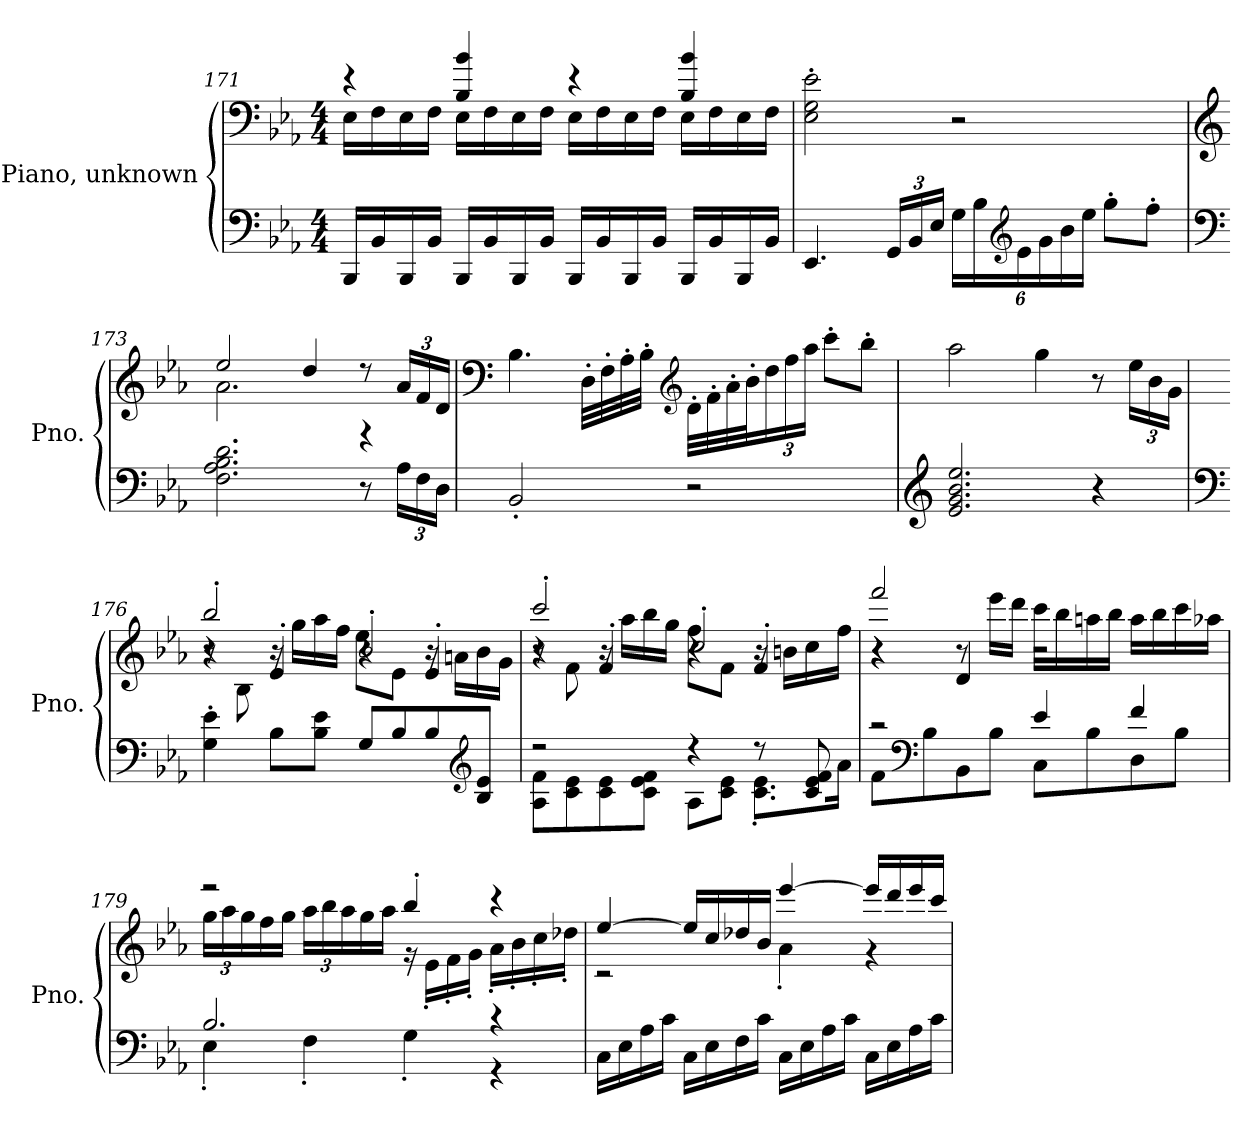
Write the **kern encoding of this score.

**kern	**kern
*part1	*part1
*staff2	*staff1
*I"Piano, unknown	*
*I'Pno.	*
*clefF4	*clefF4
*k[b-e-a-]	*k[b-e-a-]
*M4/4	*M4/4
=171	=171
*	*^
16BBB-/LL	4r	16E-\LL
16BB-/	.	16F\
16BBB-/	.	16E-\
16BB-/JJ	.	16F\JJ
16BBB-/LL	4B-/ 4b-/	16E-\LL
16BB-/	.	16F\
16BBB-/	.	16E-\
16BB-/JJ	.	16F\JJ
16BBB-/LL	4r	16E-\LL
16BB-/	.	16F\
16BBB-/	.	16E-\
16BB-/JJ	.	16F\JJ
16BBB-/LL	4B-/ 4b-/	16E-\LL
16BB-/	.	16F\
16BBB-/	.	16E-\
16BB-/JJ	.	16F\JJ
*	*v	*v
!!LO:LB:g=z
=172	=172
4.EE-/	2E-\' 2G\' 2e-\'
*Xbrackettup	*
24GG/LL	.
24BB-/	.
24E-/JJ	.
24G\LL	2r
24B-\	.
*clefG2	*
24e-\	.
24g\	.
24b-\	.
24ee-\JJ	.
8gg'\L	.
8ff'\J	.
=173	=173
*clefF4	*clefG2
*	*^
2.F\ 2.A-\ 2.B-\ 2.d\	2ee-/	2.a-\
.	4dd/	.
8r	8r	4r
*	*Xbrackettup	*
24A-\LL	24a-/LL	.
24F\	24f/	.
24D\JJ	24d/JJ	.
*	*v	*v
=174	=174
*	*clefF4
2BB-'/	4.B-\
.	32D'\LLL
.	32F'\
.	32A-'\
.	32B-'\JJJ
*	*clefG2
2r	32d'\LLL
.	32f'\
.	32a-'\
.	32b-'\J
.	24dd\
.	24ff\
.	24aa-\JJ
.	8ccc'\L
.	8bb-'\J
!!LO:LB:g=z
=175	=175
*clefG2	*
2.e-/ 2.g/ 2.b-/ 2.ee-/	2aa-\
.	4gg\
4r	8r
.	24ee-\LL
.	24b-\
.	24g\JJ
=176	=176
*clefF4	*
*	*^
*	*	*^
4G\' 4e-\'	2bb-'/	8r	4r
.	.	8B-\	.
8B-\L	.	16r	4e-'/
.	.	16gg\LL	.
8B-\ 8e-\J	.	16aa-\	.
.	.	16ff\JJ	.
8G/L	2b-'/	8ee-\L	4r
8B-/	.	8e-\J	.
8B-/	.	16r	4e-'/
.	.	16an\LL	.
*clefG2	*	*	*
8B-/ 8e-/J	.	16b-\	.
.	.	16g\JJ	.
=177	=177	=177	=177
*^	*	*	*
2r	8A-\ 8f\L	2ccc'/	8r	4r
.	8c\ 8e-\	.	8f\	.
.	8c\ 8e-\	.	16r	4f'/
.	.	.	16aa-\LL	.
.	8c\ 8e-\ 8f\J	.	16bb-\	.
.	.	.	16gg\JJ	.
4r	8A-\L	4r	8ff\L	2cc'/
.	8c\ 8e-\J	.	8f\J	.
8r	8.c\' 8.e-\'L	4f'/	16r	.
.	.	.	16bn\LL	.
8c/ 8e-/ 8f/	.	.	16cc\	.
.	16a-\Jk	.	16ff\JJ	.
!!LO:LB:g=z	!!	!!
=178	=178	=178	=178	=178
2r	8f\L	2fff/	4r	4r
*clefF4	*	*	*	*
.	8B-\	.	.	.
.	8BB-\	.	8r	4d/
.	8B-\J	.	16eee-\LL	.
.	.	.	16ddd\JJ	.
4e-/	8C\L	2r	16ccc\LL	2r
.	.	.	16bb-\	.
.	8B-\	.	16aan\	.
.	.	.	16bb-\JJ	.
4f/	8D\	.	16aa\LL	.
.	.	.	16bb-\	.
.	8B-\J	.	16ccc\	.
.	.	.	16aa-X\JJ	.
*	*	*	*v	*v
=179	=179	=179	=179
2.B-/	4E-'\	2r	24gg\LL
.	.	.	24aa-\
.	.	.	24gg\
.	.	.	16ff\
.	.	.	16gg\JJ
.	4F'\	.	24aa-\LL
.	.	.	24bb-\
.	.	.	24aa-\
.	.	.	16gg\
.	.	.	16aa-\JJ
.	4G'\	4bb-'/	16r
.	.	.	16e-'\LL
.	.	.	16f'\
.	.	.	16g'\JJ
4r	4r	4r	16a-'\LL
.	.	.	16b-'\
.	.	.	16cc'\
.	.	.	16dd-X'\JJ
*v	*v	*	*
!!LO:PB:g=z	!!
=180	=180	=180
16C\LL	[4ee-/	2r
16E-\	.	.
16A-\	.	.
16c\JJ	.	.
16C\LL	16ee-/LL]	.
16E-\	16cc/	.
16F\	16dd-X/	.
16c\JJ	16b-/JJ	.
16C\LL	[4eee-/	4a-'\
16E-\	.	.
16A-\	.	.
16c\JJ	.	.
16C\LL	16eee-/LL]	4r
16E-\	16ddd/	.
16A-\	16eee-/	.
16c\JJ	16ccc/JJ	.
*	*v	*v
=	=
*-	*-
